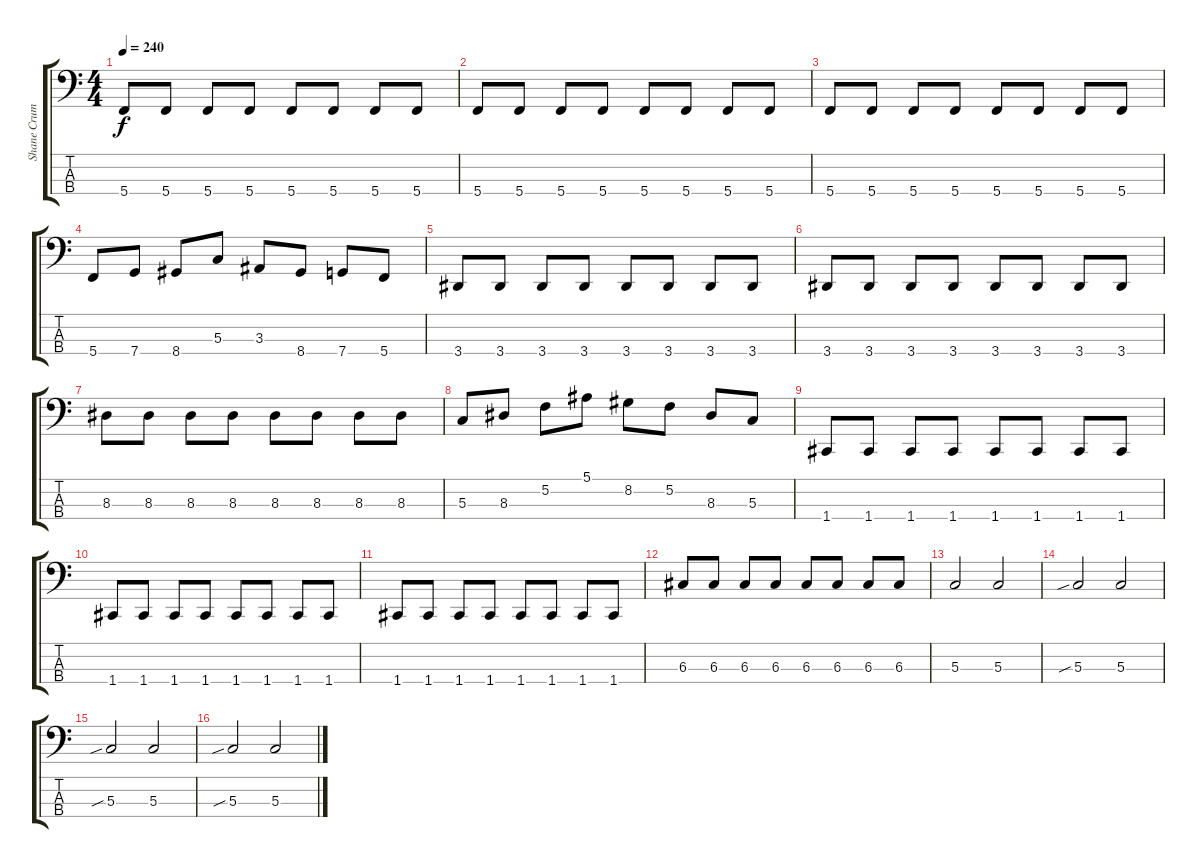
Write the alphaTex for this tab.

\track ("Shane Crump - Bass" "Shane Crum") {instrument electricbassfinger}
\staff {score tabs}
\tuning (F2 C2 G1 C1) {hide}
\ts (4 4)
\tempo 240
\clef f4
\ks c
5.4.8{dy f} 5.4.8 5.4.8 5.4.8 5.4.8 5.4.8 5.4.8 5.4.8 |
5.4.8 5.4.8 5.4.8 5.4.8 5.4.8 5.4.8 5.4.8 5.4.8 |
5.4.8 5.4.8 5.4.8 5.4.8 5.4.8 5.4.8 5.4.8 5.4.8 |
5.4.8 7.4.8 8.4.8 5.3.8 3.3.8 8.4.8 7.4.8 5.4.8 |
3.4.8 3.4.8 3.4.8 3.4.8 3.4.8 3.4.8 3.4.8 3.4.8 |
3.4.8 3.4.8 3.4.8 3.4.8 3.4.8 3.4.8 3.4.8 3.4.8 |
8.3.8 8.3.8 8.3.8 8.3.8 8.3.8 8.3.8 8.3.8 8.3.8 |
5.3.8 8.3.8 5.2.8 5.1.8 8.2.8 5.2.8 8.3.8 5.3.8 |
1.4.8 1.4.8 1.4.8 1.4.8 1.4.8 1.4.8 1.4.8 1.4.8 |
1.4.8 1.4.8 1.4.8 1.4.8 1.4.8 1.4.8 1.4.8 1.4.8 |
1.4.8 1.4.8 1.4.8 1.4.8 1.4.8 1.4.8 1.4.8 1.4.8 |
6.3.8 6.3.8 6.3.8 6.3.8 6.3.8 6.3.8 6.3.8 6.3.8 |
5.3.2 5.3.2 |
5.3{sib}.2 5.3.2 |
5.3{sib}.2 5.3.2 |
5.3{sib}.2 5.3.2
